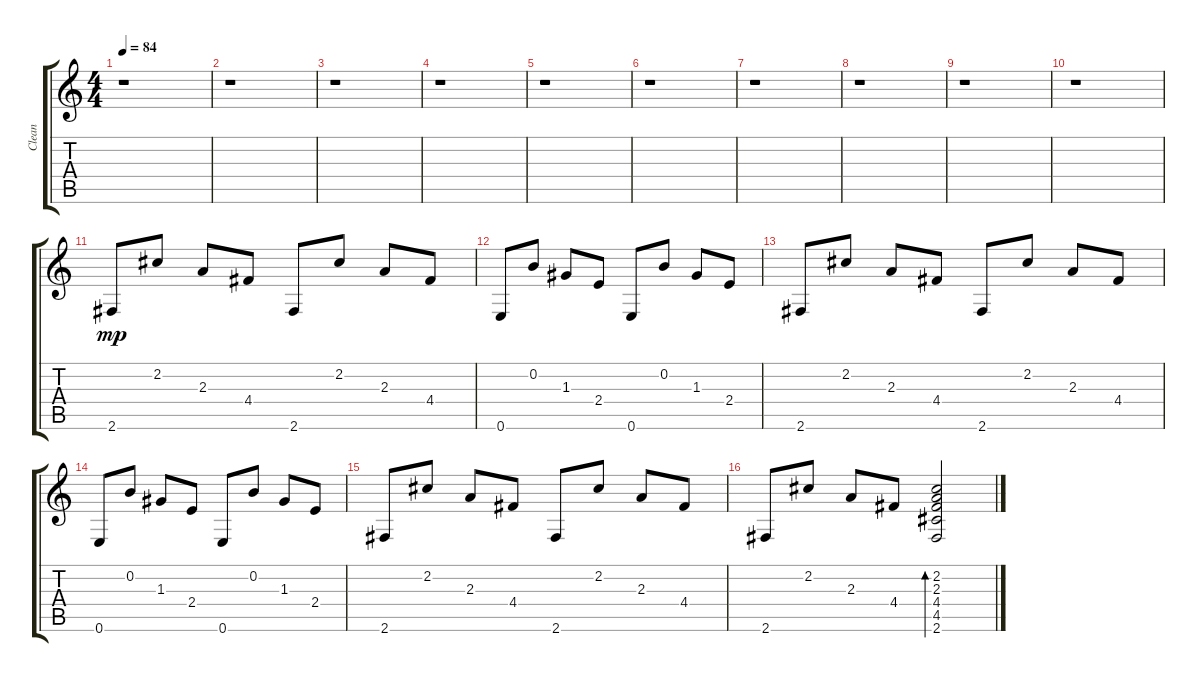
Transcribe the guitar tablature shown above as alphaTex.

\track ("Clean" "Clean") {instrument electricguitarclean}
\staff {score tabs}
\tuning (E4 B3 G3 D3 A2 E2) {hide}
\ts (4 4)
\tempo 84
\clef g2
\ks c
r.1{dy mp} |
r.1 |
r.1 |
r.1 |
r.1 |
r.1 |
r.1 |
r.1 |
r.1 |
r.1 |
2.6.8 2.2.8 2.3.8 4.4.8 2.6.8 2.2.8 2.3.8 4.4.8 |
0.6.8 0.2.8 1.3.8 2.4.8 0.6.8 0.2.8 1.3.8 2.4.8 |
2.6.8 2.2.8 2.3.8 4.4.8 2.6.8 2.2.8 2.3.8 4.4.8 |
0.6.8 0.2.8 1.3.8 2.4.8 0.6.8 0.2.8 1.3.8 2.4.8 |
2.6.8 2.2.8 2.3.8 4.4.8 2.6.8 2.2.8 2.3.8 4.4.8 |
2.6.8 2.2.8 2.3.8 4.4.8 (2.2 2.3 4.4 4.5 2.6).2{bd 60}
